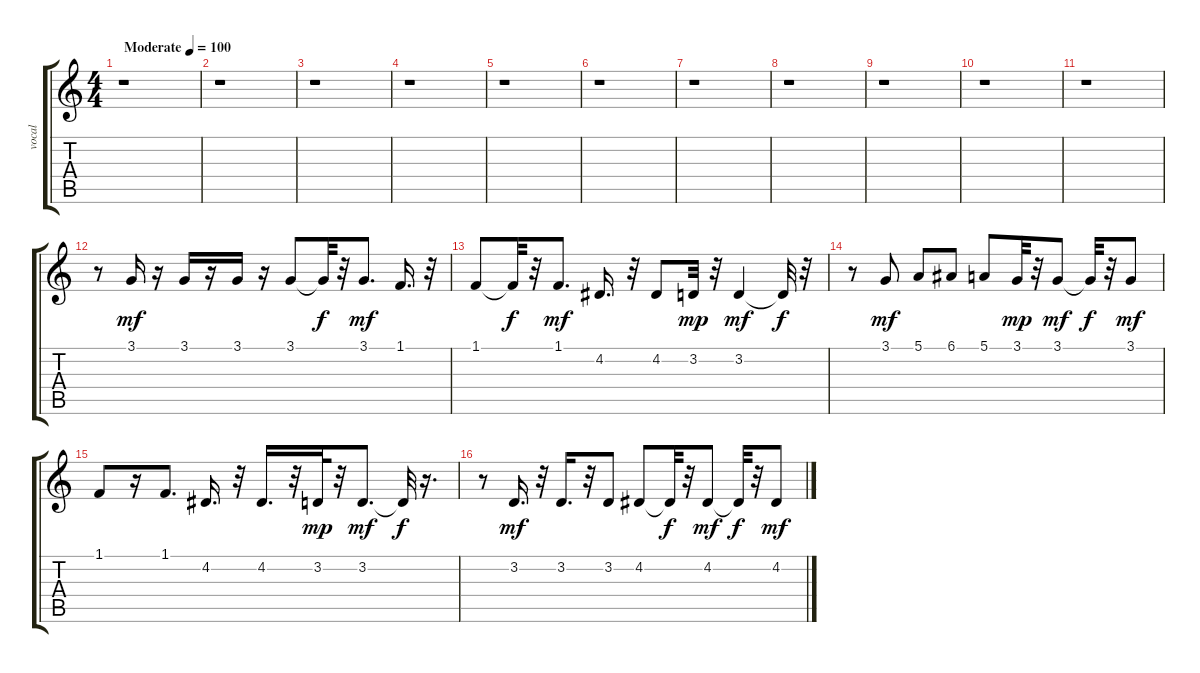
\track ("vocal" "vocal") {instrument lead3calliope}
\staff {score tabs}
\tuning (E4 B3 G3 D3 A2 E2) {hide}
\ts (4 4)
\tempo (100 "Moderate")
\clef g2
\ks c
r.1{dy mf instrument lead3calliope} |
r.1 |
r.1 |
r.1 |
r.1 |
r.1 |
r.1 |
r.1 |
r.1 |
r.1 |
r.1 |
r.8 3.1.16 r.16 3.1.16 r.16 3.1.16 r.16 3.1.8 3.1{t}.32{dy f} r.32 3.1.8{d dy mf} 1.1.16{d} r.32 |
1.1.8 1.1{t}.32{dy f} r.32 1.1.8{d dy mf} 4.2.16{d} r.32 4.2.8 3.2.32{dy mp} r.32 3.2.4{dy mf} 3.2{t}.32{dy f} r.32 |
r.8 3.1.8{dy mf} 5.1.8 6.1.8 5.1.8 3.1.32{dy mp} r.32 3.1.8{dy mf} 3.1{t}.32{dy f} r.32 3.1.8{dy mf} |
1.1.8 r.16 1.1.8{d} 4.2.16{d} r.32 4.2.16{d} r.32 3.2.32{dy mp} r.32 3.2.8{d dy mf} 3.2{t}.32{dy f} r.16{d} |
r.8 3.2.16{d dy mf} r.32 3.2.16{d} r.32 3.2.8 4.2.8 4.2{t}.32{dy f} r.32 4.2.8{dy mf} 4.2{t}.32{dy f} r.32 4.2.8{dy mf}
